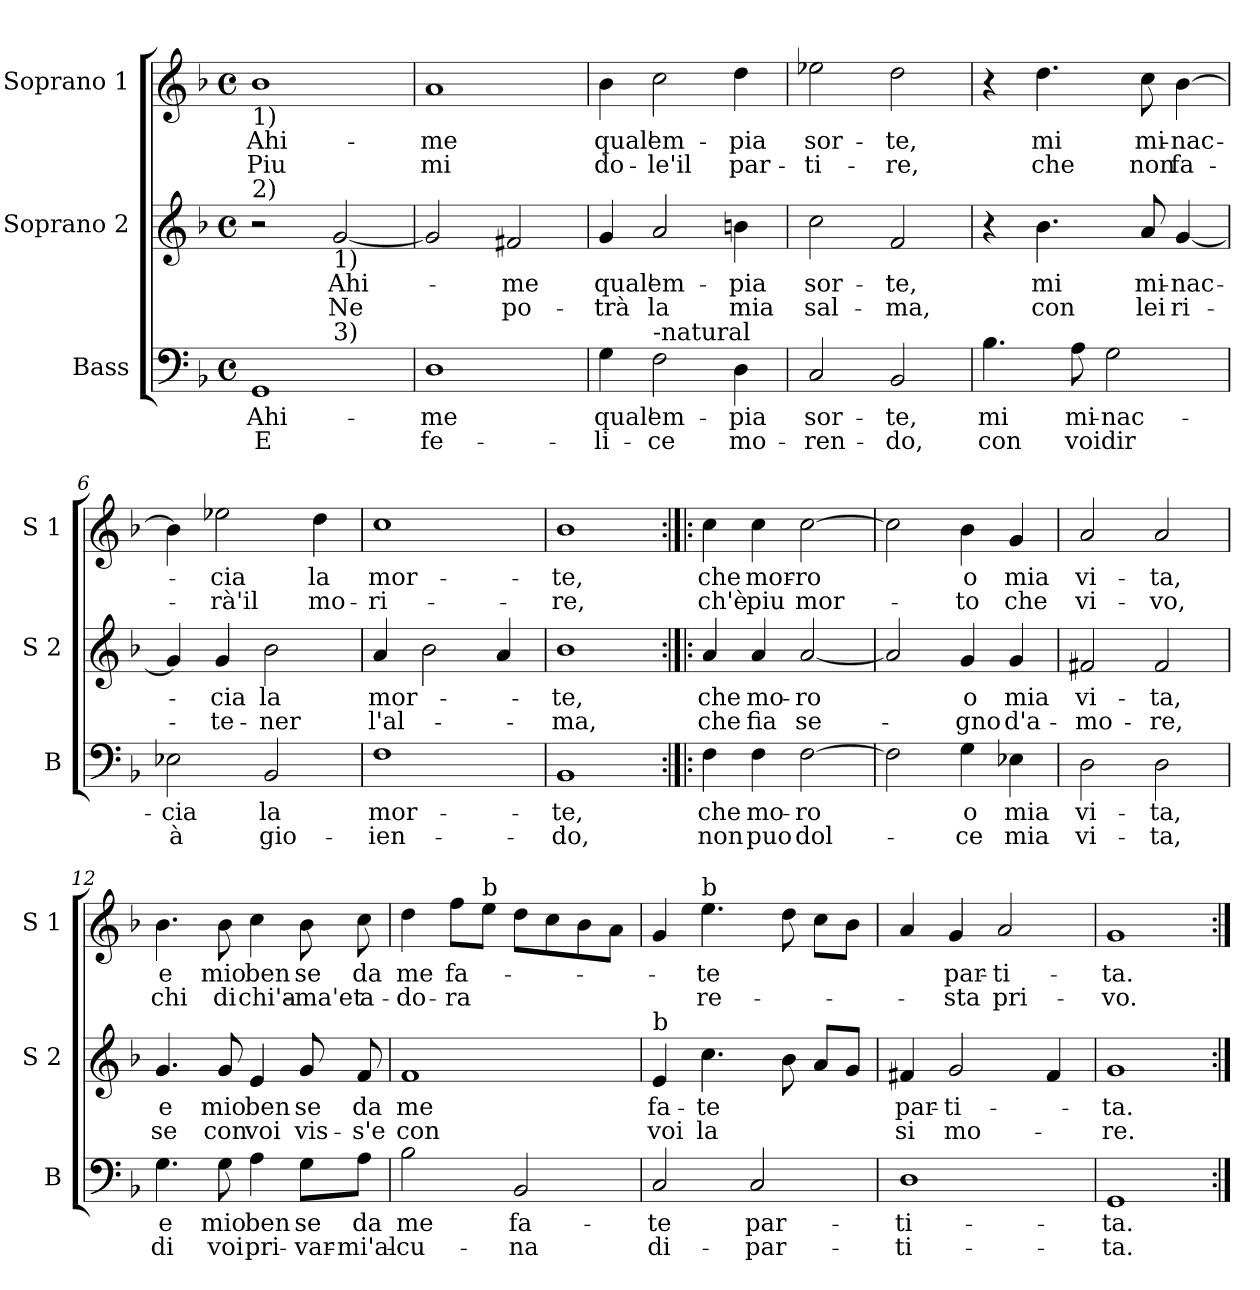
**kern	**text	**text	**kern	**text	**text	**kern	**text	**text
*part3	*part3	*part3	*part2	*part2	*part2	*part1	*part1	*part1
*staff3	*staff3	*staff3	*staff2	*staff2	*staff2	*staff1	*staff1	*staff1
*I"Bass	*	*	*I"Soprano 2	*	*	*I"Soprano 1	*	*
*I'B	*	*	*I'S 2	*	*	*I'S 1	*	*
*clefF4	*	*	*clefG2	*	*	*clefG2	*	*
*k[b-]	*	*	*k[b-]	*	*	*k[b-]	*	*
*F:	*	*	*F:	*	*	*F:	*	*
*M4/4	*	*	*M4/4	*	*	*M4/4	*	*
*met(c)	*	*	*met(c)	*	*	*met(c)	*	*
=1	=1	=1	=1	=1	=1	=1	=1	=1
!	!	!	!	!	!	!LO:TX:b:t=1)	!	!
!	!	!	!LO:TX:a:t=2)	!	!	!	!	!
!LO:TX:b:t=1)	!	!	!	!	!	!	!	!
!LO:TX:b:t=4)	!	!	!	!	!	!	!	!
!	!LO:LY:b	!LO:LY:b	!	!	!	!	!LO:LY:b	!LO:LY:b
*^	*	*	*	*	*	*	*	*
1GG	2ryy	Ahi-	E	2r	.	.	1b-	Ahi-	Piu
!	!	!	!	!LO:TX:b:t=1)	!	!	!	!	!
!	!LO:TX:a:t=3)	!	!	!	!	!	!	!	!
!	!	!	!	!	!LO:LY:b	!LO:LY:b	!	!	!
.	2ryy	.	.	[2g/	Ahi-	Ne	.	.	.
=2	=2	=2	=2	=2	=2	=2	=2	=2	=2
!	!	!LO:LY:b	!LO:LY:b	!	!	!	!	!LO:LY:b	!LO:LY:b
*v	*v	*	*	*	*	*	*	*	*
1D	-me	fe-	2g/]	.	.	1a	-me	mi
!	!	!	!	!LO:LY:b	!LO:LY:b	!	!	!
.	.	.	2f#X/	-me	po-	.	.	.
=3	=3	=3	=3	=3	=3	=3	=3	=3
!	!LO:LY:b	!LO:LY:b	!	!LO:LY:b	!LO:LY:b	!	!LO:LY:b	!LO:LY:b
4G\	qual'	-li-	4g/	qual'	-trà	4b-\	qual'	do-
!LO:TX:a:t=-natural	!	!	!	!	!	!	!	!
!	!LO:LY:b	!LO:LY:b	!	!LO:LY:b	!LO:LY:b	!	!LO:LY:b	!LO:LY:b
2F\	em-	-ce	2a/	em-	la	2cc\	em-	-le'il
!	!LO:LY:b	!LO:LY:b	!	!LO:LY:b	!LO:LY:b	!	!LO:LY:b	!LO:LY:b
4D\	-pia	mo-	4bn\	-pia	mia	4dd\	-pia	par-
=4	=4	=4	=4	=4	=4	=4	=4	=4
!	!LO:LY:b	!LO:LY:b	!	!LO:LY:b	!LO:LY:b	!	!LO:LY:b	!LO:LY:b
2C/	sor-	-ren-	2cc\	sor-	sal-	2ee-X\	sor-	-ti-
!	!LO:LY:b	!LO:LY:b	!	!LO:LY:b	!LO:LY:b	!	!LO:LY:b	!LO:LY:b
2BB-/	-te,	-do,	2f/	-te,	-ma,	2dd\	-te,	-re,
!!LO:LB:g=z
=5	=5	=5	=5	=5	=5	=5	=5	=5
!	!LO:LY:b	!LO:LY:b	!	!	!	!	!	!
4.B-\	mi	con	4r	.	.	4r	.	.
!	!	!	!	!LO:LY:b	!LO:LY:b	!	!LO:LY:b	!LO:LY:b
.	.	.	4.b-\	mi	con	4.dd\	mi	che
!	!LO:LY:b	!LO:LY:b	!	!	!	!	!	!
8A\	mi-	voi	.	.	.	.	.	.
!	!LO:LY:b	!LO:LY:b	!	!	!	!	!	!
2G\	-nac-	dir	.	.	.	.	.	.
!	!	!	!	!LO:LY:b	!LO:LY:b	!	!LO:LY:b	!LO:LY:b
.	.	.	8a/	mi-	lei	8cc\	mi-	non
!	!	!	!	!LO:LY:b	!LO:LY:b	!	!LO:LY:b	!LO:LY:b
.	.	.	[4g/	-nac-	ri-	[4b-\	-nac-	fa-
=6	=6	=6	=6	=6	=6	=6	=6	=6
!	!LO:LY:b	!LO:LY:b	!	!	!	!	!	!
2E-X\	-cia	à	4g/]	.	.	4b-\]	.	.
!	!	!	!	!LO:LY:b	!LO:LY:b	!	!LO:LY:b	!LO:LY:b
.	.	.	4g/	-cia	-te-	2ee-X\	-cia	-rà'il
!	!LO:LY:b	!LO:LY:b	!	!LO:LY:b	!LO:LY:b	!	!	!
2BB-/	la	gio-	2b-\	la	-ner	.	.	.
!	!	!	!	!	!	!	!LO:LY:b	!LO:LY:b
.	.	.	.	.	.	4dd\	la	mo-
=7	=7	=7	=7	=7	=7	=7	=7	=7
!	!LO:LY:b	!LO:LY:b	!	!LO:LY:b	!LO:LY:b	!	!LO:LY:b	!LO:LY:b
1F	mor-	-ien-	4a/	mor-	l'al-	1cc	mor-	-ri-
.	.	.	2b-\	.	.	.	.	.
.	.	.	4a/	.	.	.	.	.
=8	=8	=8	=8	=8	=8	=8	=8	=8
!	!LO:LY:b	!LO:LY:b	!	!LO:LY:b	!LO:LY:b	!	!LO:LY:b	!LO:LY:b
1BB-	-te,	-do,	1b-	-te,	-ma,	1b-	-te,	-re,
!!LO:PB:g=z
=9:|!|:	=9:|!|:	=9:|!|:	=9:|!|:	=9:|!|:	=9:|!|:	=9:|!|:	=9:|!|:	=9:|!|:
!	!LO:LY:b	!LO:LY:b	!	!LO:LY:b	!LO:LY:b	!	!LO:LY:b	!LO:LY:b
4F\	che	non	4a/	che	che	4cc\	che	ch'è
!	!LO:LY:b	!LO:LY:b	!	!LO:LY:b	!LO:LY:b	!	!LO:LY:b	!LO:LY:b
4F\	mo-	puo	4a/	mo-	fia	4cc\	mor-	piu
!	!LO:LY:b	!LO:LY:b	!	!LO:LY:b	!LO:LY:b	!	!LO:LY:b	!LO:LY:b
[2F\	-ro	dol-	[2a/	-ro	se-	[2cc\	-ro	mor-
=10	=10	=10	=10	=10	=10	=10	=10	=10
2F\]	.	.	2a/]	.	.	2cc\]	.	.
!	!LO:LY:b	!LO:LY:b	!	!LO:LY:b	!LO:LY:b	!	!LO:LY:b	!LO:LY:b
4G\	o	-ce	4g/	o	-gno	4b-\	o	-to
!	!LO:LY:b	!LO:LY:b	!	!LO:LY:b	!LO:LY:b	!	!LO:LY:b	!LO:LY:b
4E-X\	mia	mia	4g/	mia	d'a-	4g/	mia	che
=11	=11	=11	=11	=11	=11	=11	=11	=11
!	!LO:LY:b	!LO:LY:b	!	!LO:LY:b	!LO:LY:b	!	!LO:LY:b	!LO:LY:b
2D\	vi-	vi-	2f#X/	vi-	-mo-	2a/	vi-	vi-
!	!LO:LY:b	!LO:LY:b	!	!LO:LY:b	!LO:LY:b	!	!LO:LY:b	!LO:LY:b
2D\	-ta,	-ta,	2f#/	-ta,	-re,	2a/	-ta,	-vo,
=12	=12	=12	=12	=12	=12	=12	=12	=12
!	!LO:LY:b	!LO:LY:b	!	!LO:LY:b	!LO:LY:b	!	!LO:LY:b	!LO:LY:b
4.G\	e	di	4.g/	e	se	4.b-\	e	chi
!	!LO:LY:b	!LO:LY:b	!	!LO:LY:b	!LO:LY:b	!	!LO:LY:b	!LO:LY:b
8G\	mio	voi	8g/	mio	con	8b-\	mio	di
!	!LO:LY:b	!LO:LY:b	!	!LO:LY:b	!LO:LY:b	!	!LO:LY:b	!LO:LY:b
4A\	ben	pri-	4e/	ben	voi	4cc\	ben	chi'a-
!	!LO:LY:b	!LO:LY:b	!	!LO:LY:b	!LO:LY:b	!	!LO:LY:b	!LO:LY:b
8G\L	se	-var-	8g/	se	vis-	8b-\	se	-ma'et
!	!LO:LY:b	!LO:LY:b	!	!LO:LY:b	!LO:LY:b	!	!LO:LY:b	!LO:LY:b
8A\J	da	-mi'al-	8f/	da	-s'e	8cc\	da	a-
!!LO:LB:g=z
=13	=13	=13	=13	=13	=13	=13	=13	=13
!	!LO:LY:b	!LO:LY:b	!	!LO:LY:b	!LO:LY:b	!	!LO:LY:b	!LO:LY:b
2B-\	me	-cu-	1f	me	con	4dd\	me	-do-
!	!	!	!	!	!	!	!LO:LY:b	!LO:LY:b
.	.	.	.	.	.	8ff\L	fa-	-ra
!	!	!	!	!	!	!LO:TX:a:t=b	!	!
.	.	.	.	.	.	8ee\J	.	.
!	!LO:LY:b	!LO:LY:b	!	!	!	!	!	!
2BB-/	fa-	-na	.	.	.	8dd\L	.	.
.	.	.	.	.	.	8cc\	.	.
.	.	.	.	.	.	8b-\	.	.
.	.	.	.	.	.	8a\J	.	.
=14	=14	=14	=14	=14	=14	=14	=14	=14
!	!	!	!LO:TX:a:t=b	!	!	!	!	!
!	!LO:LY:b	!LO:LY:b	!	!LO:LY:b	!LO:LY:b	!	!	!
2C/	-te	di-	4e/	fa-	voi	4g/	.	.
!	!	!	!	!	!	!LO:TX:a:t=b	!	!
!	!	!	!	!LO:LY:b	!LO:LY:b	!	!LO:LY:b	!LO:LY:b
.	.	.	4.cc\	-te	la	4.ee\	-te	re-
!	!LO:LY:b	!LO:LY:b	!	!	!	!	!	!
2C/	par-	-par-	.	.	.	.	.	.
.	.	.	8b-\	.	.	8dd\	.	.
.	.	.	8a/L	.	.	8cc\L	.	.
.	.	.	8g/J	.	.	8b-\J	.	.
=15	=15	=15	=15	=15	=15	=15	=15	=15
!	!LO:LY:b	!LO:LY:b	!	!LO:LY:b	!LO:LY:b	!	!	!
1D	-ti-	-ti-	4f#X/	par-	si	4a/	.	.
!	!	!	!	!LO:LY:b	!LO:LY:b	!	!LO:LY:b	!LO:LY:b
.	.	.	2g/	-ti-	mo-	4g/	par-	-sta
!	!	!	!	!	!	!	!LO:LY:b	!LO:LY:b
.	.	.	.	.	.	2a/	-ti-	pri-
.	.	.	4f#/	.	.	.	.	.
=16	=16	=16	=16	=16	=16	=16	=16	=16
!	!LO:LY:b	!LO:LY:b	!	!LO:LY:b	!LO:LY:b	!	!LO:LY:b	!LO:LY:b
1GG	-ta.	-ta.	1g	-ta.	-re.	1g	-ta.	-vo.
=:|!	=:|!	=:|!	=:|!	=:|!	=:|!	=:|!	=:|!	=:|!
*-	*-	*-	*-	*-	*-	*-	*-	*-
